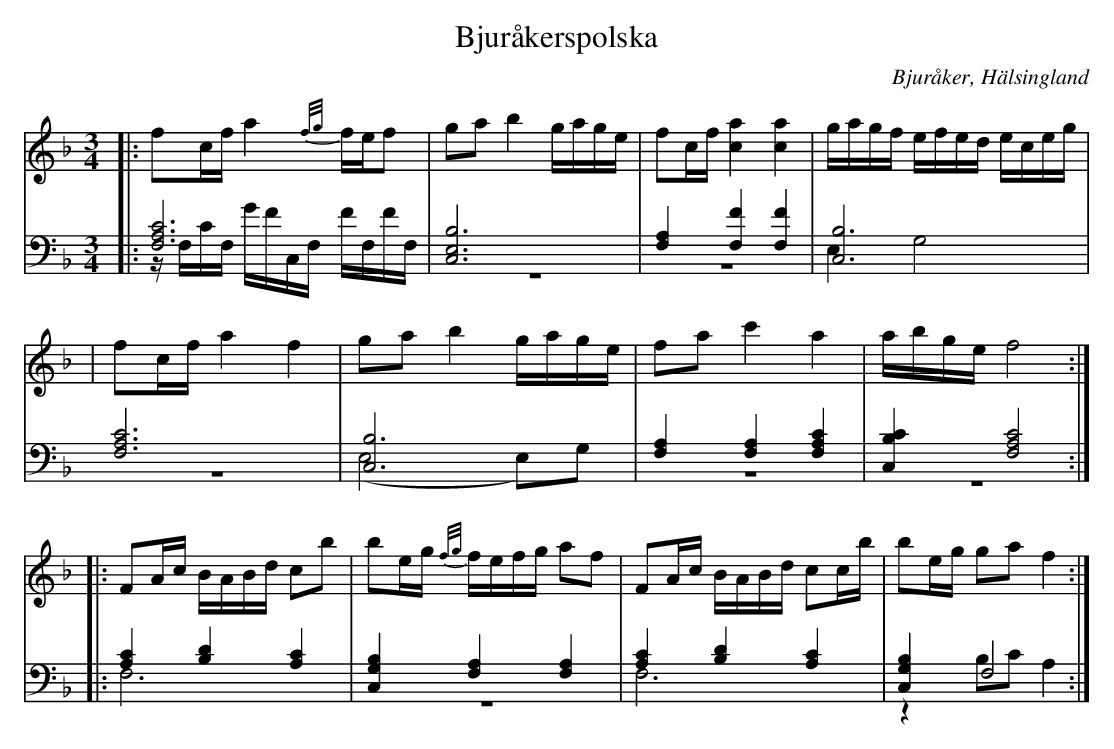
X:1
T: Bjuråkerspolska
O: Bjuråker, Hälsingland
M: 3/4
L: 1/8
K: F
V:1
V:2
V:3 merge
V: 1
|:fc/f/ a2 {f/g/}f/e/f|ga b2 g/a/g/e/|fc/f/ [c2a2] [c2a2]|g/a/g/f/ e/f/e/d/ e/c/e/g/|
|fc/f/ a2 f2|ga b2 g/a/g/e/|fa c'2 a2| a/b/g/e/ f4:|
|:FA/c/ B/A/B/d/ cb|be/g/ {f/g/}f/e/f/g/ af|FA/c/ B/A/B/d/ cc/b/|be/g/ ga f2:|
V:2 clef=bass
|:[F,6A,6C6]|[C,6E,6B,6]|[F,2A,2] [F,2F2] [F,2F2]|[C,6B,6]|
[F,6A,6C6]|[C,6B,6]|[F,2A,2] [F,2A,2] [F,2A,2C2]|[C,2B,2C2] [F,4A,4C4]:|
 |:[A,2C2] [B,2D2] [A,2C2]|[C,2G,2B,2] [F,2A,2] [F,2A,2]|[A,2C2] [B,2D2] [A,2C2]|[C,2G,2B,2] F,4 :|
V:3 clef=bass
 |:z/F,/C/F,/ G/F/C,/F,/ F/F,/F/F,/|z6|z6|E,2 G,4|
 |z6|(E,4 E,)G,|z6|z6:|
|:F,6|z6|F,6|z2 B,C A,2:|
